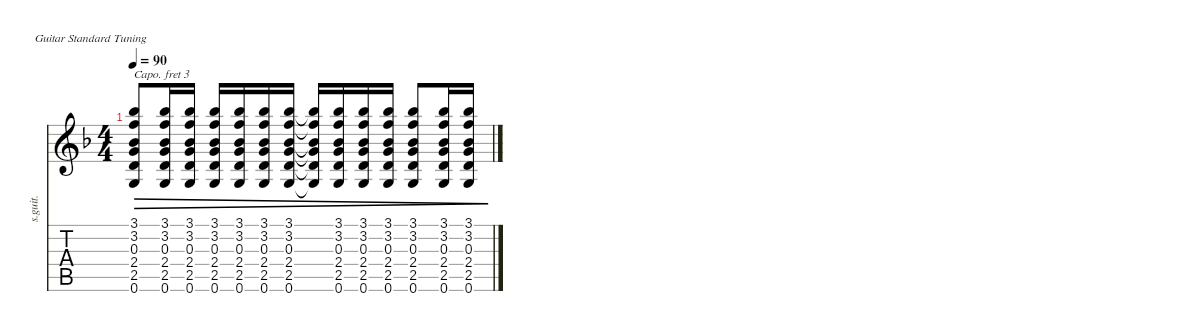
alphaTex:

\defaultSystemsLayout 4
\hideDynamics
\bracketExtendMode nobrackets
\track ("Steel Guitar" "s.guit.") {instrument acousticguitarsteel}
\staff {score tabs}
\capo 3
\tuning (E4 B3 G3 D3 A2 E2)
\ts (4 4)
\tempo 90
\clef g2
\ks f
(3.2{acc forcenatural} 0.3{acc b} 3.1{acc b} 2.4{acc forcenatural} 2.5{acc forcenatural} 0.6{acc forcenatural}).8{dec dy ppp} (3.2{acc forcenatural} 0.3{acc b} 3.1{acc b} 2.4{acc forcenatural} 2.5{acc forcenatural} 0.6{acc forcenatural}).16{dec} (3.2{acc forcenatural} 0.3{acc b} 3.1{acc b} 2.4{acc forcenatural} 2.5{acc forcenatural} 0.6{acc forcenatural}).16{dec} (3.2{acc forcenatural} 0.3{acc b} 3.1{acc b} 2.4{acc forcenatural} 2.5{acc forcenatural} 0.6{acc forcenatural}).16{dec} (3.2{acc forcenatural} 0.3{acc b} 3.1{acc b} 2.4{acc forcenatural} 2.5{acc forcenatural} 0.6{acc forcenatural}).16{dec} (3.2{acc forcenatural} 0.3{acc b} 3.1{acc b} 2.4{acc forcenatural} 2.5{acc forcenatural} 0.6{acc forcenatural}).16{dec} (3.2{acc forcenatural} 0.3{acc b} 3.1{acc b} 2.4{acc forcenatural} 2.5{acc forcenatural} 0.6{acc forcenatural}).16{dec} (3.2{t acc forcenatural} 0.3{t acc b} 3.1{t acc b} 2.4{t acc forcenatural} 2.5{t acc forcenatural} 0.6{t acc forcenatural}).16{dec} (3.2{acc forcenatural} 0.3{acc b} 3.1{acc b} 2.4{acc forcenatural} 2.5{acc forcenatural} 0.6{acc forcenatural}).16{dec} (3.2{acc forcenatural} 0.3{acc b} 3.1{acc b} 2.4{acc forcenatural} 2.5{acc forcenatural} 0.6{acc forcenatural}).16{dec} (3.2{acc forcenatural} 0.3{acc b} 3.1{acc b} 2.4{acc forcenatural} 2.5{acc forcenatural} 0.6{acc forcenatural}).16{dec} (3.2{acc forcenatural} 0.3{acc b} 3.1{acc b} 2.4{acc forcenatural} 2.5{acc forcenatural} 0.6{acc forcenatural}).8{dec} (3.2{acc forcenatural} 0.3{acc b} 3.1{acc b} 2.4{acc forcenatural} 2.5{acc forcenatural} 0.6{acc forcenatural}).16{dec} (3.2{acc forcenatural} 0.3{acc b} 3.1{acc b} 2.4{acc forcenatural} 2.5{acc forcenatural} 0.6{acc forcenatural}).16{dec}
